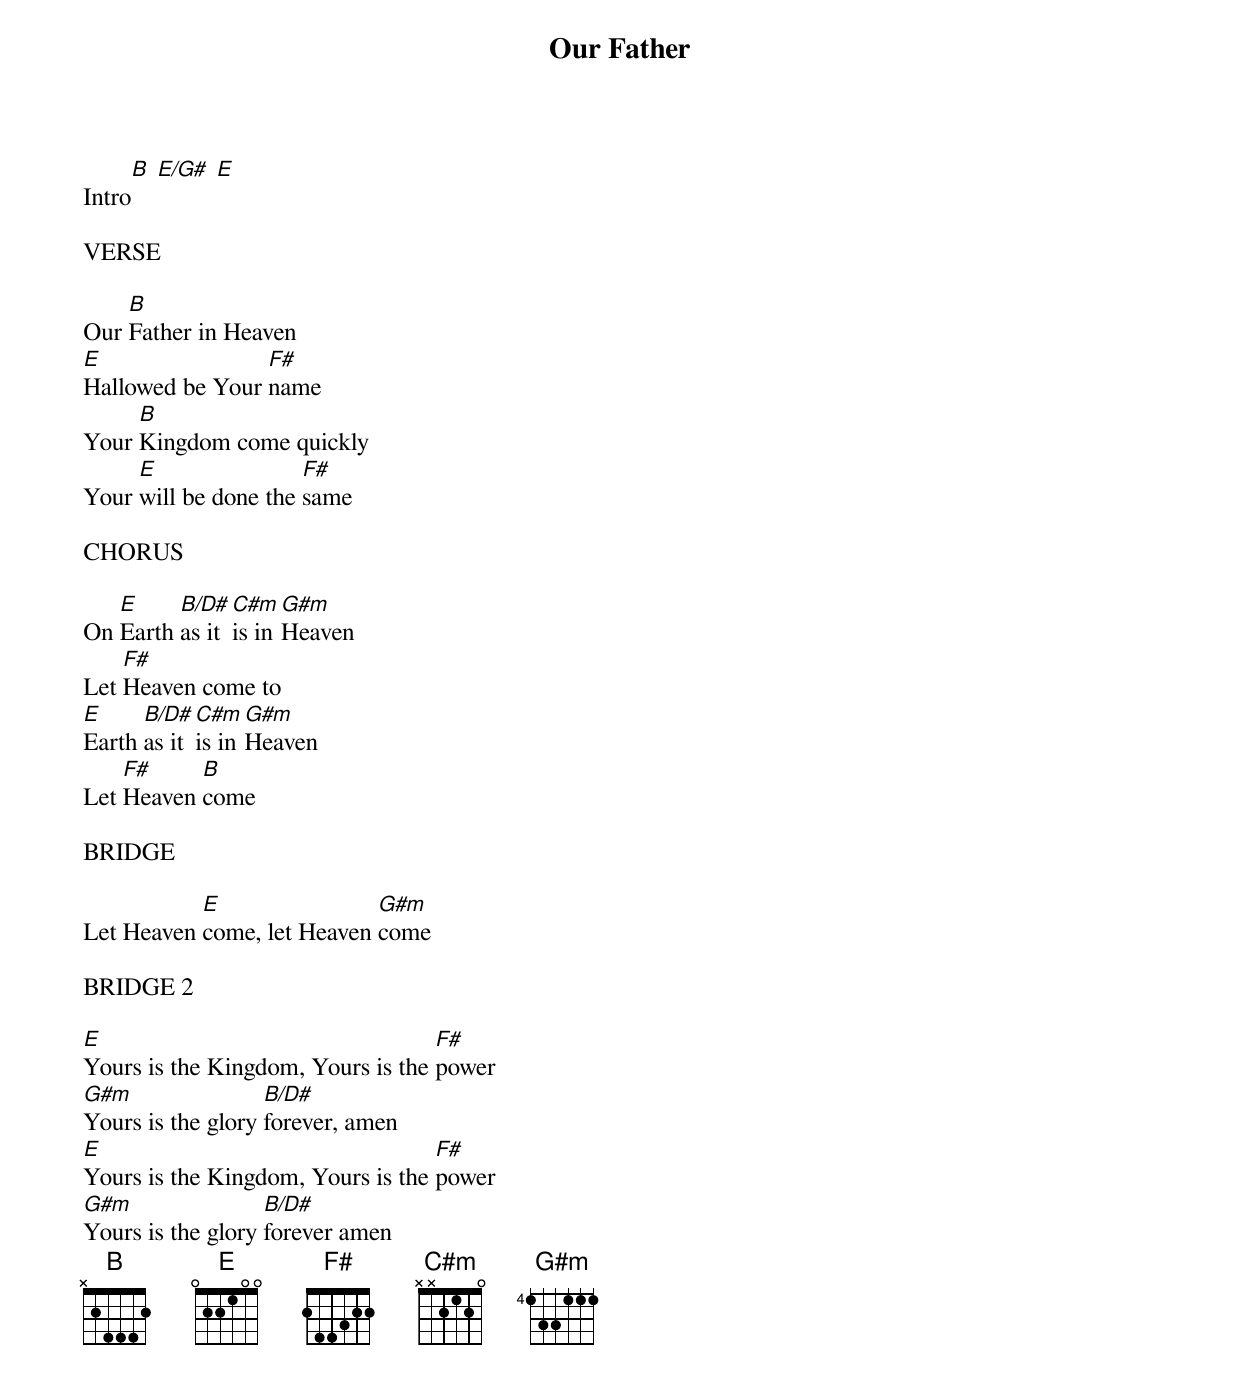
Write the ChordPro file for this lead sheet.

{t:Our Father}


Intro[B] [E/G#] [E]

VERSE

Our [B]Father in Heaven
[E]Hallowed be Your [F#]name
Your [B]Kingdom come quickly
Your [E]will be done the [F#]same

CHORUS

On [E]Earth [B/D#]as it [C#m]is in [G#m]Heaven
Let [F#]Heaven come to
[E]Earth [B/D#]as it [C#m]is in [G#m]Heaven
Let [F#]Heaven [B]come

BRIDGE

Let Heaven [E]come, let Heaven [G#m]come

BRIDGE 2

[E]Yours is the Kingdom, Yours is the [F#]power
[G#m]Yours is the glory [B/D#]forever, amen
[E]Yours is the Kingdom, Yours is the [F#]power
[G#m]Yours is the glory [B/D#]forever amen
